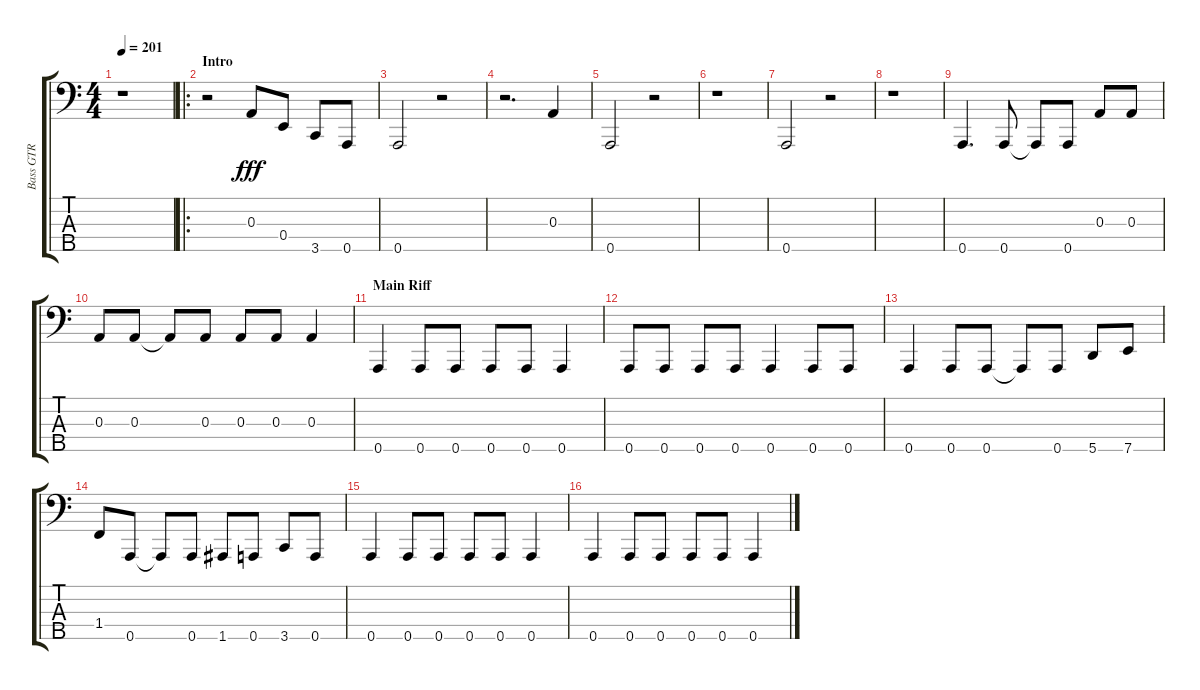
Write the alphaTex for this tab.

\track ("Bass GTR" "Bass GTR") {instrument electricbassfinger}
\staff {score tabs}
\tuning (G2 D2 A1 E1 A0) {hide}
\ts (4 4)
\tempo 201
\clef f4
\ks aminor
r.1{dy fff instrument electricbassfinger} |
\ro
\section ("" "Intro")
r.2 0.3.8 0.4.8 3.5.8 0.5.8 |
0.5.2 r.2 |
r.2{d} 0.3.4 |
0.5.2 r.2 |
r.1 |
0.5.2 r.2 |
r.1 |
0.5.4{d} 0.5.8 0.5{t}.8 0.5.8 0.3.8 0.3.8 |
0.3.8 0.3.8 0.3{t}.8 0.3.8 0.3.8 0.3.8 0.3.4 |
\section ("" "Main Riff")
0.5.4 0.5.8 0.5.8 0.5.8 0.5.8 0.5.4 |
0.5.8 0.5.8 0.5.8 0.5.8 0.5.4 0.5.8 0.5.8 |
0.5.4 0.5.8 0.5.8 0.5{t}.8 0.5.8 5.5.8 7.5.8 |
1.4.8 0.5.8 0.5{t}.8 0.5.8 1.5.8 0.5.8 3.5.8 0.5.8 |
0.5.4 0.5.8 0.5.8 0.5.8 0.5.8 0.5.4 |
0.5.4 0.5.8 0.5.8 0.5.8 0.5.8 0.5.4
